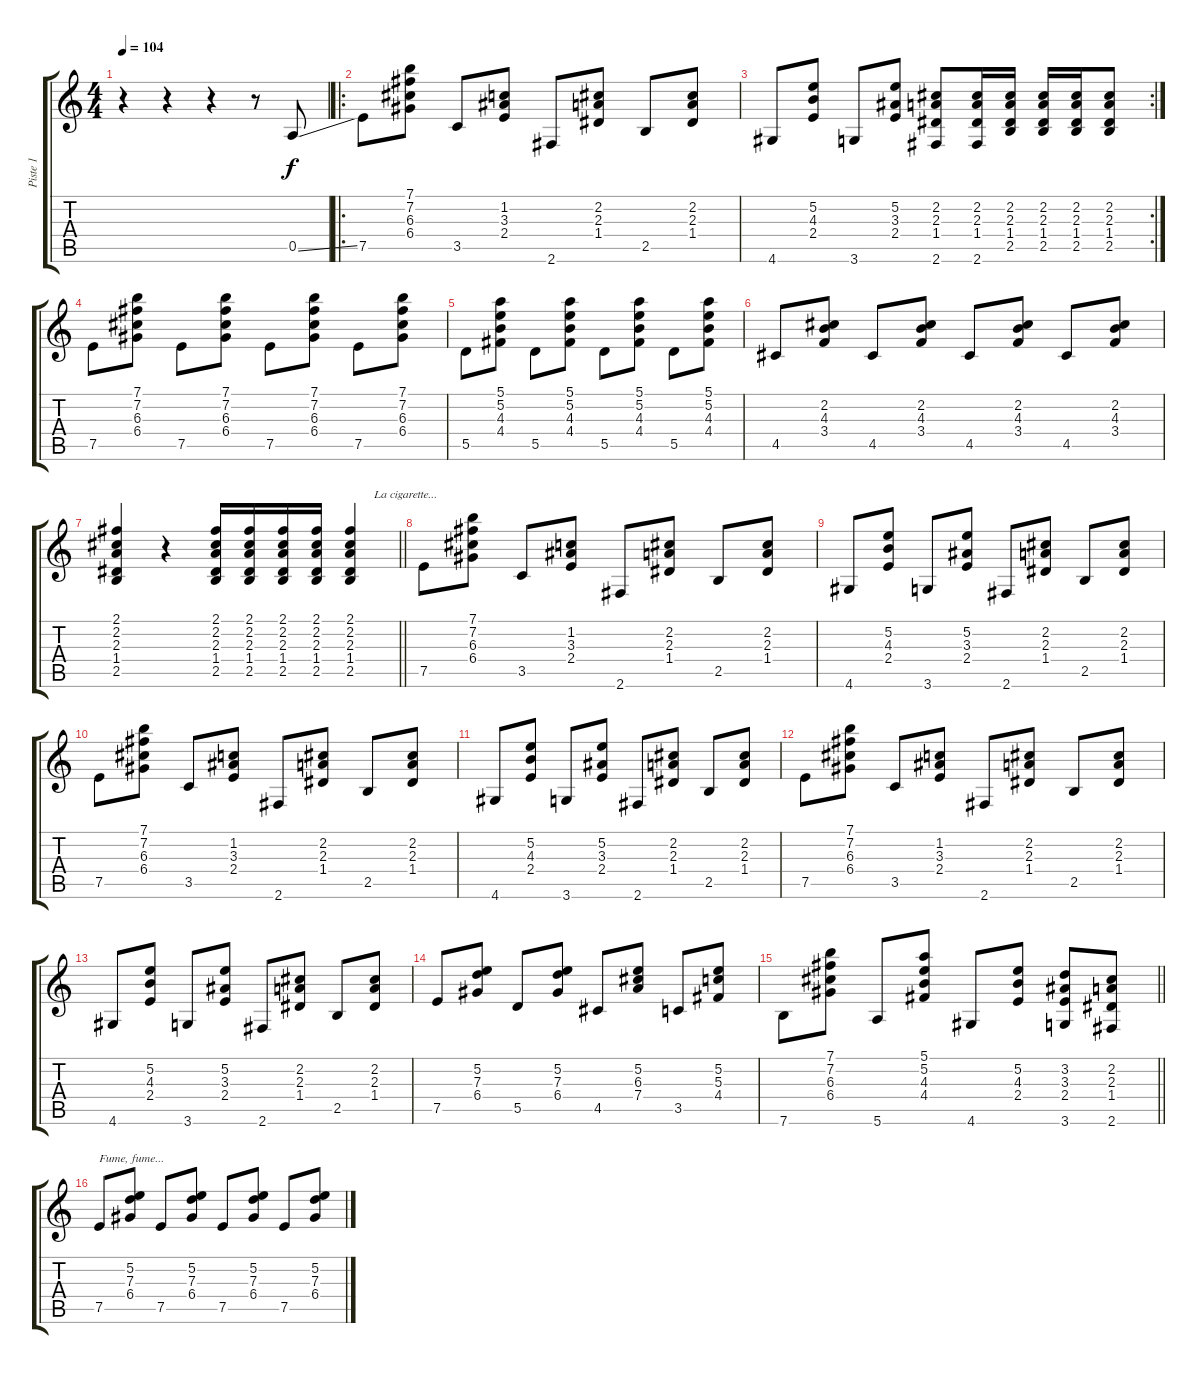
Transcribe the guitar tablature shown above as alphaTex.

\track ("Piste 1" "Piste 1") {instrument acousticguitarsteel}
\staff {score tabs}
\tuning (E4 B3 G3 D3 A2 E2) {hide}
\ts (4 4)
\tempo 104
\clef g2
\ks c
r.4{dy f instrument acousticguitarsteel} r.4 r.4 r.8 0.5{ss}.8 |
\ro
7.5.8 (7.1 7.2 6.3 6.4).8 3.5.8 (1.2 3.3 2.4).8 2.6.8 (2.2 2.3 1.4).8 2.5.8 (2.2 2.3 1.4).8 |
\rc 2
4.6.8 (5.2 4.3 2.4).8 3.6.8 (5.2 3.3 2.4).8 (2.2 2.3 1.4 2.6).8 (2.2 2.3 1.4 2.6).16 (2.2 2.3 1.4 2.5).16 (2.2 2.3 1.4 2.5).16 (2.2 2.3 1.4 2.5).16 (2.2 2.3 1.4 2.5).8 |
7.5.8 (7.1 7.2 6.3 6.4).8 7.5.8 (7.1 7.2 6.3 6.4).8 7.5.8 (7.1 7.2 6.3 6.4).8 7.5.8 (7.1 7.2 6.3 6.4).8 |
5.5.8 (5.1 5.2 4.3 4.4).8 5.5.8 (5.1 5.2 4.3 4.4).8 5.5.8 (5.1 5.2 4.3 4.4).8 5.5.8 (5.1 5.2 4.3 4.4).8 |
4.5.8 (2.2 4.3 3.4).8 4.5.8 (2.2 4.3 3.4).8 4.5.8 (2.2 4.3 3.4).8 4.5.8 (2.2 4.3 3.4).8 |
\barLineRight lightlight
(2.1 2.2 2.3 1.4 2.5).4 r.4 (2.1 2.2 2.3 1.4 2.5).16 (2.1 2.2 2.3 1.4 2.5).16 (2.1 2.2 2.3 1.4 2.5).16 (2.1 2.2 2.3 1.4 2.5).16 (2.1 2.2 2.3 1.4 2.5).4{txt "        La cigarette..."} |
7.5.8 (7.1 7.2 6.3 6.4).8 3.5.8 (1.2 3.3 2.4).8 2.6.8 (2.2 2.3 1.4).8 2.5.8 (2.2 2.3 1.4).8 |
4.6.8 (5.2 4.3 2.4).8 3.6.8 (5.2 3.3 2.4).8 2.6.8 (2.2 2.3 1.4).8 2.5.8 (2.2 2.3 1.4).8 |
7.5.8 (7.1 7.2 6.3 6.4).8 3.5.8 (1.2 3.3 2.4).8 2.6.8 (2.2 2.3 1.4).8 2.5.8 (2.2 2.3 1.4).8 |
4.6.8 (5.2 4.3 2.4).8 3.6.8 (5.2 3.3 2.4).8 2.6.8 (2.2 2.3 1.4).8 2.5.8 (2.2 2.3 1.4).8 |
7.5.8 (7.1 7.2 6.3 6.4).8 3.5.8 (1.2 3.3 2.4).8 2.6.8 (2.2 2.3 1.4).8 2.5.8 (2.2 2.3 1.4).8 |
4.6.8 (5.2 4.3 2.4).8 3.6.8 (5.2 3.3 2.4).8 2.6.8 (2.2 2.3 1.4).8 2.5.8 (2.2 2.3 1.4).8 |
7.5.8 (5.2 7.3 6.4).8 5.5.8 (5.2 7.3 6.4).8 4.5.8 (5.2 6.3 7.4).8 3.5.8 (5.2 5.3 4.4).8 |
\barLineRight lightlight
7.6.8 (7.1 7.2 6.3 6.4).8 5.6.8 (5.1 5.2 4.3 4.4).8 4.6.8 (5.2 4.3 2.4).8 (3.2 3.3 2.4 3.6).8 (2.2 2.3 1.4 2.6).8 |
7.5.8{txt "Fume, fume..."} (5.2 7.3 6.4).8 7.5.8 (5.2 7.3 6.4).8 7.5.8 (5.2 7.3 6.4).8 7.5.8 (5.2 7.3 6.4).8
